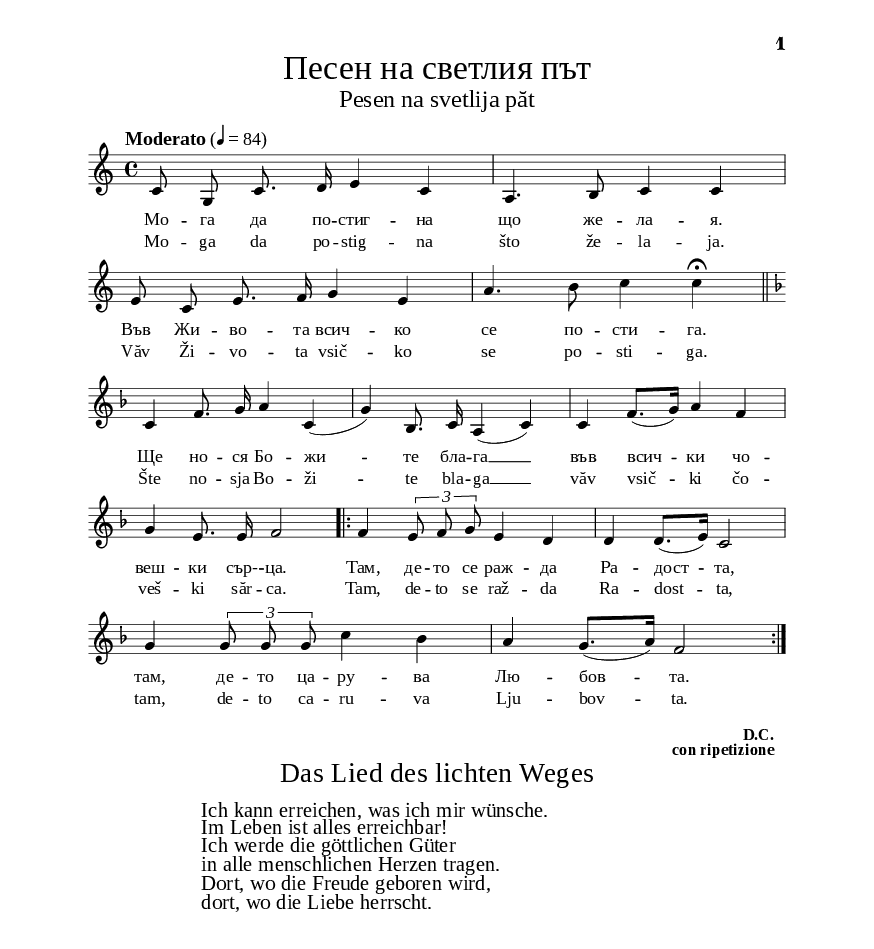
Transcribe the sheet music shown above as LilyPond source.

\version "2.24.3"

% include paper part and global functions
\include "include/globals.ily"

\bookpart {
  \label #'ref115
  \tocItem \markup "Песен на светлия път – Pesen na svetlija păt"
  \include "include/bookpart-paper.ily"
  \score {
    \include "include/score-layout.ily"



    \new Voice \relative c' {
      \clef treble
      \key c \major
      \time 4/4
      \tempoFunc "Moderato" 4 "84"
      \autoBeamOff
      c8 g8 c8. d16 e4 c4 | a4.  b8 c4 c4 | \break


      e8 c8 e8. f16   g4 e4 |  a4. b8  c4 c4 \fermata \bar "||" \break


      \key f \major c,4 f8. g16 a4 c,4 (| g'4) bes,8. c16  a4 ( c4 ) | c4 \autoBeamOn f8. ( g16 ) a4 f4 |  \break


      \autoBeamOff g4 e8. e16  f2 |

      \bar ".|:" f4  \tuplet 3/2  { e8 f8 g8 } e4 d4  | d4 \autoBeamOn d8. ( e16 ) c2 | \break

      g'4  \autoBeamOff \tuplet 3/2 { g8 g8 g8 } c4 bes4 | a4 g8. ( [a16] )  f2  \break
      \bar ":|."

    }

    \addlyrics {
      Мо  --  га   да
      по  --  стиг  --  на   що   же  --  ла  --  я.   Във   Жи  --  во
      --  та   всич  --  ко   се   по  --  сти  --  га.   Ще   но  --  ся
      Бо  --  жи --  те   бла  --  га __   във   всич  --  ки   чо
      --  веш  --  ки   "сър-"  --  ца.   Там,   де  --  то   се   раж  --
      да   Ра  --  дост  --  та,   там,   де  --  то   ца  --  ру  --
      ва   Лю  --  бов  --  та.
    }
    \addlyrics {
      Mo  --  ga   da
      po  --  stig  --  na   što   že  --  la  --  ja.   Văv   Ži  --  vo
      --  ta   vsič  --  ko   se   po  --  sti  --  ga.   Šte   no  --  sja
      Bo  --  ži --  te   bla  --  ga __  văv   vsič  --  ki   čo
      --  veš  --  ki   săr  --  ca.   Tam,   de  --  to   se   raž  --
      da   Ra  --  dost  --  ta,   tam,   de  --  to   ca  --  ru  --
      va   Lju  --  bov  --  ta.
    }

    \header {
      title = \titleFunc "Песен на светлия път" "Pesen na svetlija păt"
    }

    \midi{}
  } % score

  \markup \empty-one
  \markup \dc-two "D.C.""con ripetizione"



  % include foreign translation(s) of the song


  \version "2.24.3"

\markup \fill-line { \fontsize #deTitleFontSize "Das Lied des lichten Weges" }
\markup \null
\markup \null
\markup \fontsize #deCoupletFontSize {
  \hspace #14
  \override #`(baseline-skip . ,deCoupletBaselineSkip)

  \column {
  

\line { " "Ich kann erreichen, was ich mir wünsche.  }

\line { " "Im Leben ist alles erreichbar! }

\line { " "Ich werde die göttlichen Güter  }

\line { " "in alle menschlichen Herzen tragen. }

\line { " "Dort, wo die Freude geboren wird,  }

\line { " "dort, wo die Liebe herrscht. }

  }
}


} % bookpart
